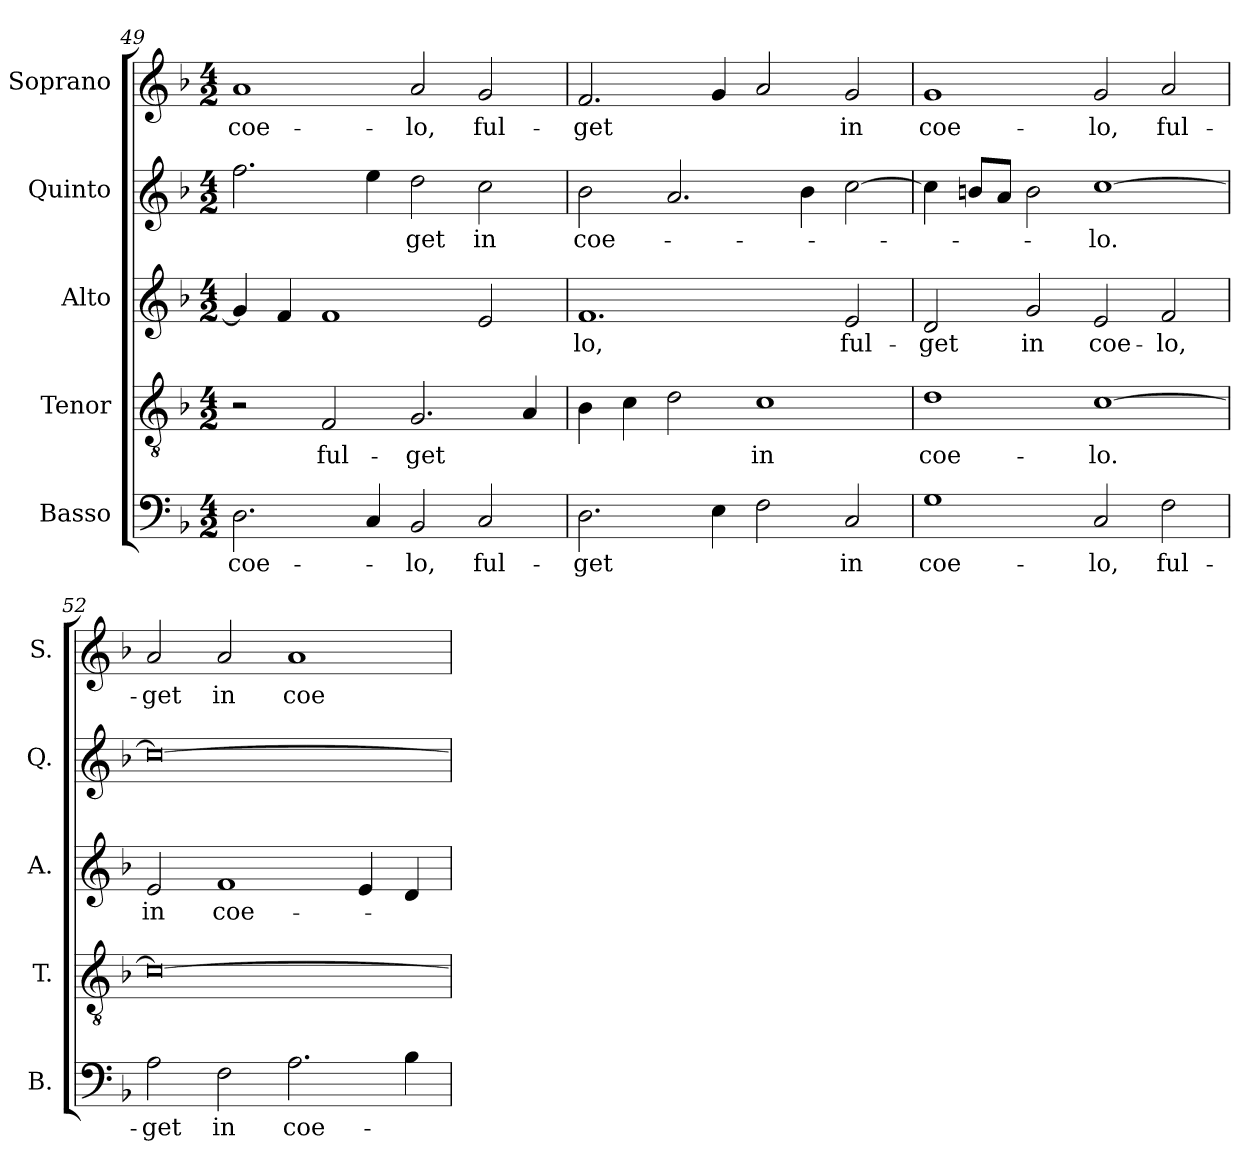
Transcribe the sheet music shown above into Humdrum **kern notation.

**kern	**text	**kern	**text	**kern	**text	**kern	**text	**kern	**text
*part5	*part5	*part4	*part4	*part3	*part3	*part2	*part2	*part1	*part1
*staff5	*staff5	*staff4	*staff4	*staff3	*staff3	*staff2	*staff2	*staff1	*staff1
*I"Basso	*	*I"Tenor	*	*I"Alto	*	*I"Quinto	*	*I"Soprano	*
*I'B.	*	*I'T.	*	*I'A.	*	*I'Q.	*	*I'S.	*
*clefF4	*	*clefGv2	*	*clefG2	*	*clefG2	*	*clefG2	*
*	*	*ITrd7c12	*	*	*	*	*	*	*
*k[b-]	*	*k[b-]	*	*k[b-]	*	*k[b-]	*	*k[b-]	*
*F:	*	*F:	*	*F:	*	*F:	*	*F:	*
*M4/2	*	*M4/2	*	*M4/2	*	*M4/2	*	*M4/2	*
=49	=49	=49	=49	=49	=49	=49	=49	=49	=49
!	!LO:LY:b:color=#000000	!	!	!	!	!	!	!	!
!	!	!	!	!	!	!	!	!	!LO:LY:b:color=#000000
2.Di\	coe-	2r	.	4gi/]	.	2.ffi\	.	1ai	coe-
.	.	.	.	4fi/	.	.	.	.	.
!	!	!	!LO:LY:b:color=#000000	!	!	!	!	!	!
.	.	2FFi/	ful-	1fi	.	.	.	.	.
4Ci/	.	.	.	.	.	4eei\	.	.	.
!	!LO:LY:b:color=#000000	!	!	!	!	!	!	!	!
!	!	!	!LO:LY:b:color=#000000	!	!	!	!	!	!
!	!	!	!	!	!	!	!LO:LY:b:color=#000000	!	!
!	!	!	!	!	!	!	!	!	!LO:LY:b:color=#000000
2BB-i/	-lo,	2.GGi/	-get	.	.	2ddi\	-get	2ai/	-lo,
!	!LO:LY:b:color=#000000	!	!	!	!	!	!	!	!
!	!	!	!	!	!	!	!LO:LY:b:color=#000000	!	!
!	!	!	!	!	!	!	!	!	!LO:LY:b:color=#000000
2Ci/	ful-	.	.	2ei/	.	2cci\	in	2gi/	ful-
.	.	4AAi/	.	.	.	.	.	.	.
=50	=50	=50	=50	=50	=50	=50	=50	=50	=50
!	!LO:LY:b:color=#000000	!	!	!	!	!	!	!	!
!	!	!	!	!	!LO:LY:b:color=#000000	!	!	!	!
!	!	!	!	!	!	!	!LO:LY:b:color=#000000	!	!
!	!	!	!	!	!	!	!	!	!LO:LY:b:color=#000000
2.Di\	-get	4BB-i\	.	1.fi	-lo,	2b-i\	coe-	2.fi/	-get
.	.	4Ci\	.	.	.	.	.	.	.
.	.	2Di\	.	.	.	2.ai/	.	.	.
4Ei\	.	.	.	.	.	.	.	4gi/	.
!	!	!	!LO:LY:b:color=#000000	!	!	!	!	!	!
2Fi\	.	1Ci	in	.	.	.	.	2ai/	.
.	.	.	.	.	.	4b-i\	.	.	.
!	!LO:LY:b:color=#000000	!	!	!	!	!	!	!	!
!	!	!	!	!	!LO:LY:b:color=#000000	!	!	!	!
!	!	!	!	!	!	!	!	!	!LO:LY:b:color=#000000
2Ci/	in	.	.	2ei/	ful-	[2cci\	.	2gi/	in
=51	=51	=51	=51	=51	=51	=51	=51	=51	=51
!	!LO:LY:b:color=#000000	!	!	!	!	!	!	!	!
!	!	!	!LO:LY:b:color=#000000	!	!	!	!	!	!
!	!	!	!	!	!LO:LY:b:color=#000000	!	!	!	!
!	!	!	!	!	!	!	!	!	!LO:LY:b:color=#000000
1Gi	coe-	1Di	coe-	2di/	-get	4cci\]	.	1gi	coe-
.	.	.	.	.	.	8bni/L	.	.	.
.	.	.	.	.	.	8ai/J	.	.	.
!	!	!	!	!	!LO:LY:b:color=#000000	!	!	!	!
.	.	.	.	2gi/	in	2bi\	.	.	.
!	!LO:LY:b:color=#000000	!	!	!	!	!	!	!	!
!	!	!	!LO:LY:b:color=#000000	!	!	!	!	!	!
!	!	!	!	!	!LO:LY:b:color=#000000	!	!	!	!
!	!	!	!	!	!	!	!LO:LY:b:color=#000000	!	!
!	!	!	!	!	!	!	!	!	!LO:LY:b:color=#000000
2Ci/	-lo,	[1Ci	-lo.	2ei/	coe-	[1cci	-lo.	2gi/	-lo,
!	!LO:LY:b:color=#000000	!	!	!	!	!	!	!	!
!	!	!	!	!	!LO:LY:b:color=#000000	!	!	!	!
!	!	!	!	!	!	!	!	!	!LO:LY:b:color=#000000
2Fi\	ful-	.	.	2fi/	-lo,	.	.	2ai/	ful-
=52	=52	=52	=52	=52	=52	=52	=52	=52	=52
!	!LO:LY:b:color=#000000	!	!	!	!	!	!	!	!
!	!	!	!	!	!LO:LY:b:color=#000000	!	!	!	!
!	!	!	!	!	!	!	!	!	!LO:LY:b:color=#000000
2Ai\	-get	0Ci_	.	2ei/	in	0cci_	.	2ai/	-get
!	!LO:LY:b:color=#000000	!	!	!	!	!	!	!	!
!	!	!	!	!	!LO:LY:b:color=#000000	!	!	!	!
!	!	!	!	!	!	!	!	!	!LO:LY:b:color=#000000
2Fi\	in	.	.	1fi	coe-	.	.	2ai/	in
!	!LO:LY:b:color=#000000	!	!	!	!	!	!	!	!
!	!	!	!	!	!	!	!	!	!LO:LY:b:color=#000000
2.Ai\	coe-	.	.	.	.	.	.	1ai	coe-
.	.	.	.	4ei/	.	.	.	.	.
4B-i\	.	.	.	4di/	.	.	.	.	.
=	=	=	=	=	=	=	=	=	=
*-	*-	*-	*-	*-	*-	*-	*-	*-	*-
